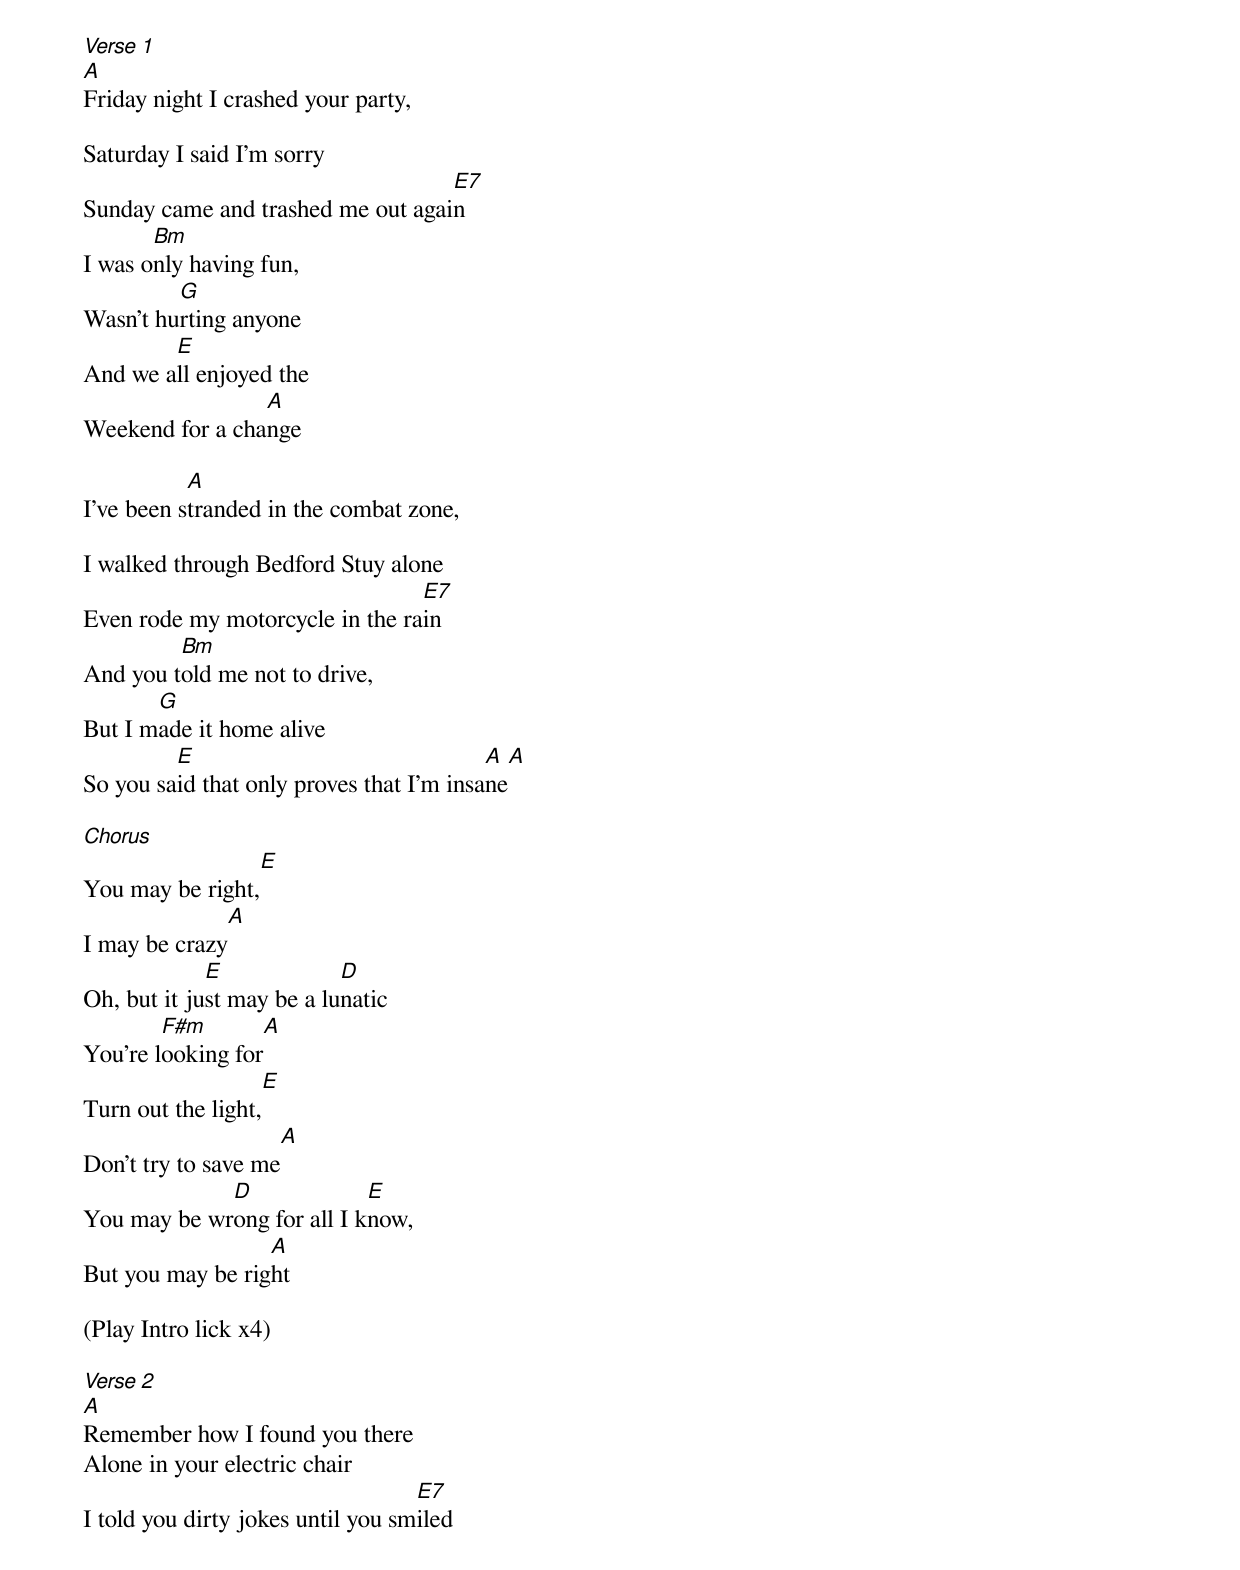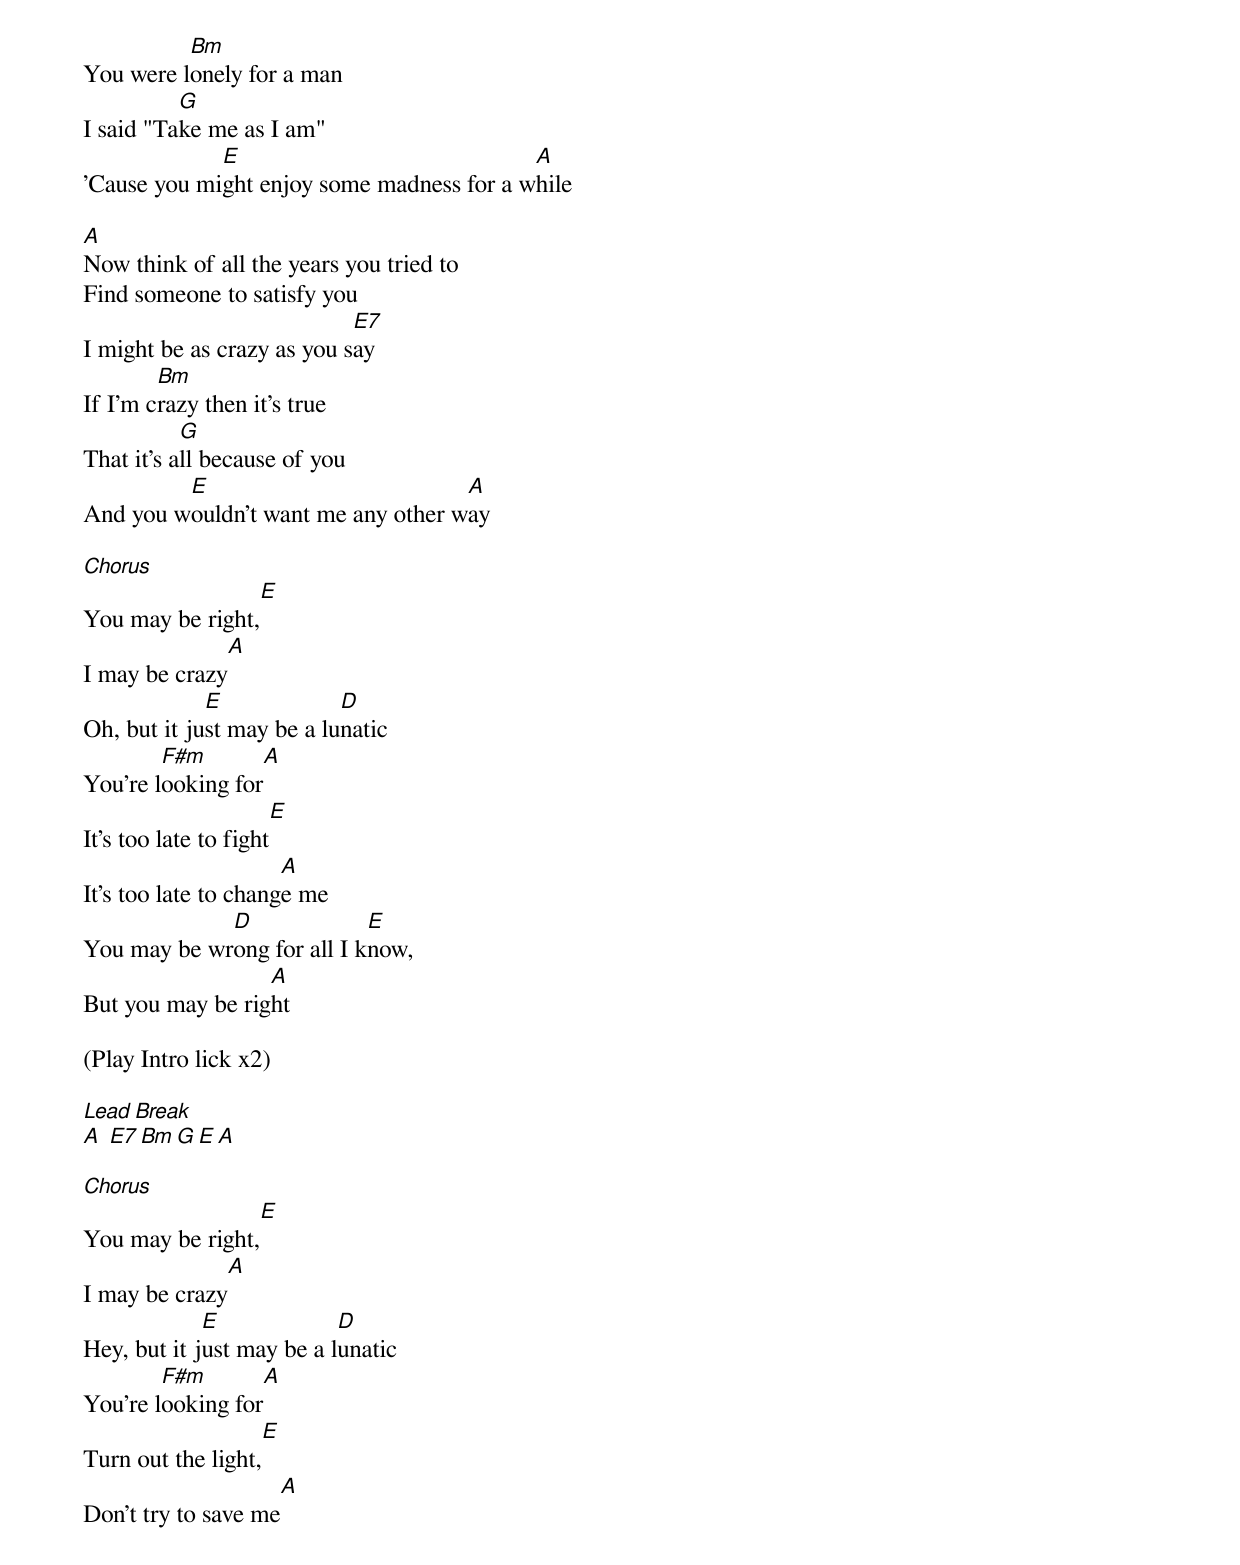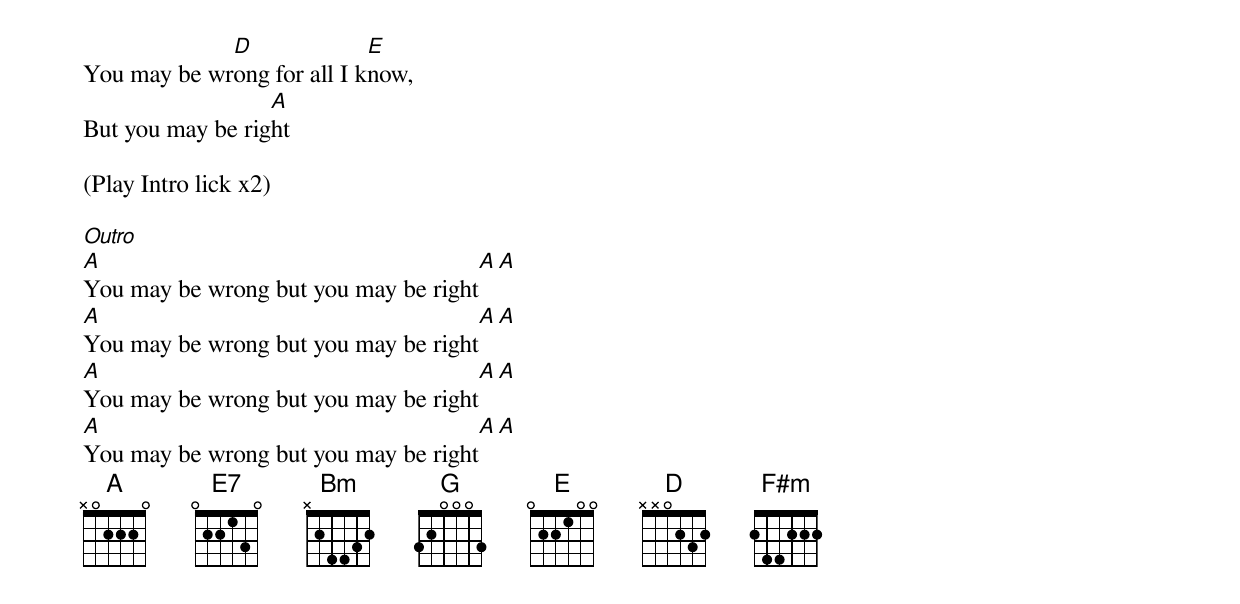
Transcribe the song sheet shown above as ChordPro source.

[Verse 1]
[A]Friday night I crashed your party,

Saturday I said I'm sorry
Sunday came and trashed me out agai[E7]n
I was o[Bm]nly having fun,
Wasn't hu[G]rting anyone
And we a[E]ll enjoyed the
Weekend for a cha[A]nge

I've been s[A]tranded in the combat zone,

I walked through Bedford Stuy alone
Even rode my motorcycle in the ra[E7]in
And you t[Bm]old me not to drive,
But I m[G]ade it home alive
So you sa[E]id that only proves that I'm insa[A]ne[A]

[Chorus]
You may be right,[E]
I may be crazy[A]
Oh, but it ju[E]st may be a lu[D]natic
You're l[F#m]ooking for[A]
Turn out the light,[E]
Don't try to save me[A]
You may be wr[D]ong for all I k[E]now,
But you may be rig[A]ht

(Play Intro lick x4)

[Verse 2]
[A]Remember how I found you there
Alone in your electric chair
I told you dirty jokes until you sm[E7]iled
You were l[Bm]onely for a man
I said "Ta[G]ke me as I am"
'Cause you mi[E]ght enjoy some madness for a w[A]hile

[A]Now think of all the years you tried to
Find someone to satisfy you
I might be as crazy as you s[E7]ay
If I'm c[Bm]razy then it's true
That it's a[G]ll because of you
And you w[E]ouldn't want me any other w[A]ay

[Chorus]
You may be right,[E]
I may be crazy[A]
Oh, but it ju[E]st may be a lu[D]natic
You're l[F#m]ooking for[A]
It's too late to fight[E]
It's too late to chang[A]e me
You may be wr[D]ong for all I k[E]now,
But you may be rig[A]ht

(Play Intro lick x2)

[Lead Break]
[A] [E7][Bm][G][E][A]

[Chorus]
You may be right,[E]
I may be crazy[A]
Hey, but it j[E]ust may be a l[D]unatic
You're l[F#m]ooking for[A]
Turn out the light,[E]
Don't try to save me[A]
You may be wr[D]ong for all I k[E]now,
But you may be rig[A]ht

(Play Intro lick x2)

[Outro]
[A]You may be wrong but you may be right[A][A]
[A]You may be wrong but you may be right[A][A]
[A]You may be wrong but you may be right[A][A]
[A]You may be wrong but you may be right[A][A]
